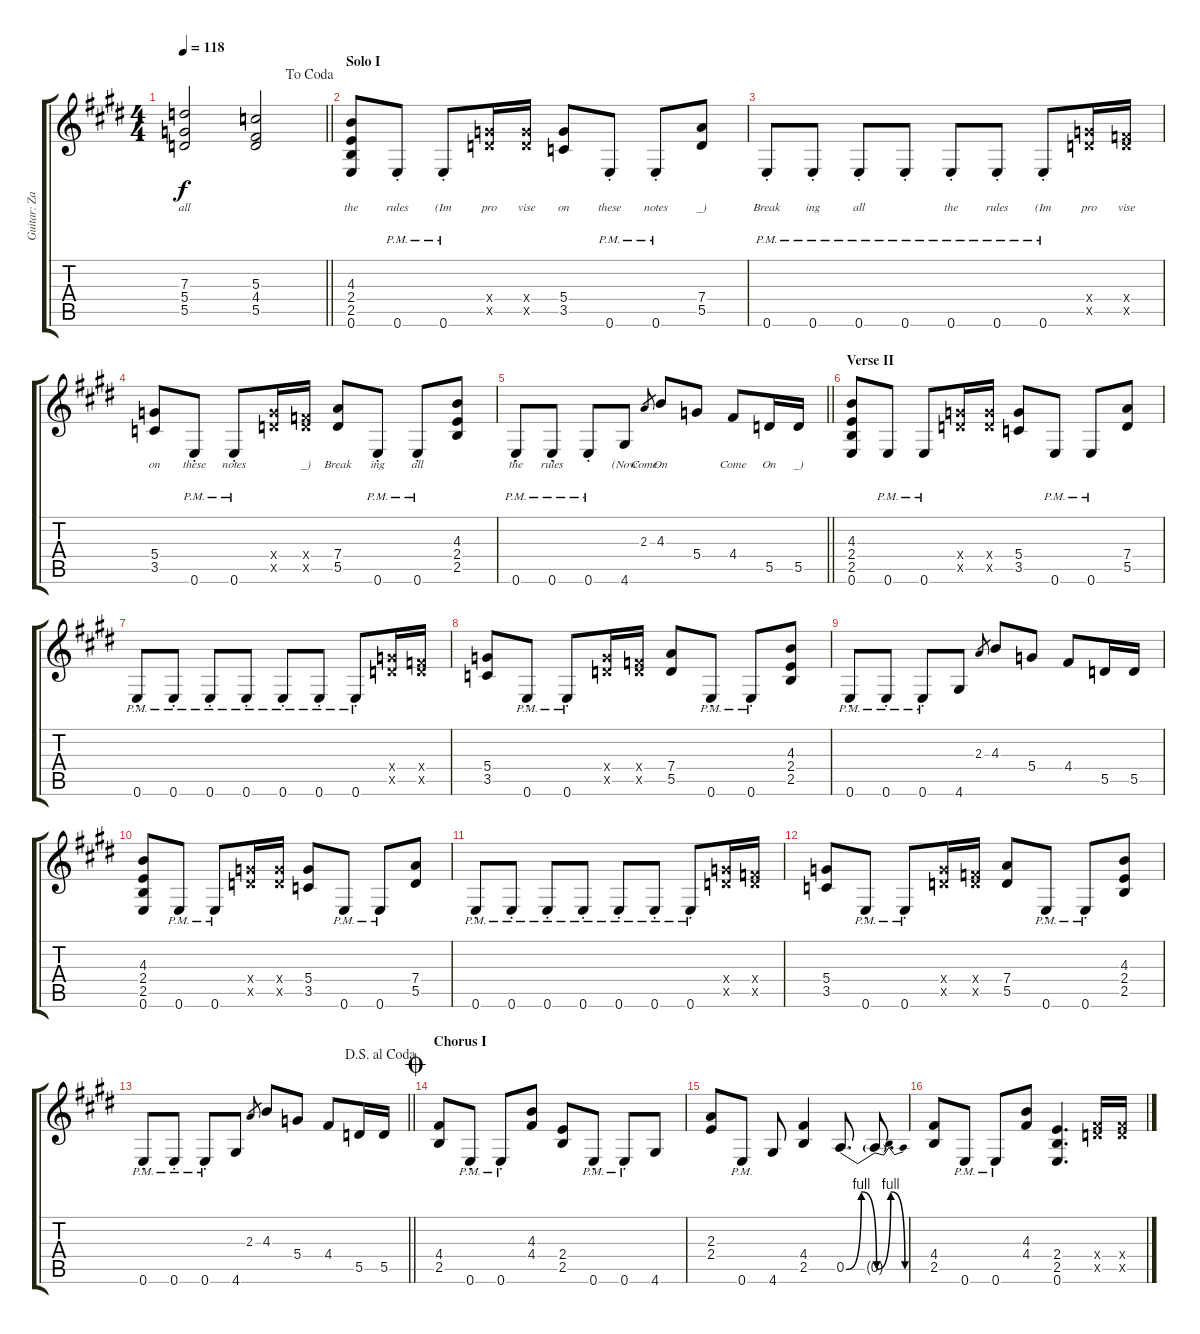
\track ("Guitar: Zakk" "Guitar: Za") {instrument distortionguitar}
\staff {score tabs}
\tuning (E4 B3 G3 D3 A2 E2) {hide}
\ts (4 4)
\jump dacoda
\tempo 118
\clef g2
\barLineRight lightlight
\ks e
(7.3 5.4 5.5).2{lyrics (0 "all") lyrics (1 "") lyrics (2 "") lyrics (3 "") lyrics (4 "") dy f} (5.3 4.4 5.5).2{lyrics (0 "") lyrics (1 "") lyrics (2 "") lyrics (3 "") lyrics (4 "")} |
\section ("" "Solo I")
(4.3 2.4 2.5 0.6).8{lyrics (0 "the") lyrics (1 "") lyrics (2 "") lyrics (3 "") lyrics (4 "") volume 8} 0.6{pm st}.8{lyrics (0 "rules") lyrics (1 "") lyrics (2 "") lyrics (3 "") lyrics (4 "")} 0.6{pm st}.8{lyrics (0 "(Im") lyrics (1 "") lyrics (2 "") lyrics (3 "") lyrics (4 "")} (5.4{x} 5.5{x}).16{lyrics (0 "pro") lyrics (1 "") lyrics (2 "") lyrics (3 "") lyrics (4 "")} (5.4{x} 5.5{x}).16{lyrics (0 "vise") lyrics (1 "") lyrics (2 "") lyrics (3 "") lyrics (4 "")} (5.4 3.5).8{lyrics (0 "on") lyrics (1 "") lyrics (2 "") lyrics (3 "") lyrics (4 "")} 0.6{pm st}.8{lyrics (0 "these") lyrics (1 "") lyrics (2 "") lyrics (3 "") lyrics (4 "")} 0.6{pm st}.8{lyrics (0 "notes") lyrics (1 "") lyrics (2 "") lyrics (3 "") lyrics (4 "")} (7.4 5.5).8{lyrics (0 "_)") lyrics (1 "") lyrics (2 "") lyrics (3 "") lyrics (4 "")} |
0.6{pm st}.8{lyrics (0 "Break") lyrics (1 "") lyrics (2 "") lyrics (3 "") lyrics (4 "")} 0.6{pm st}.8{lyrics (0 "ing") lyrics (1 "") lyrics (2 "") lyrics (3 "") lyrics (4 "")} 0.6{pm st}.8{lyrics (0 "all") lyrics (1 "") lyrics (2 "") lyrics (3 "") lyrics (4 "")} 0.6{pm st}.8{lyrics (0 "") lyrics (1 "") lyrics (2 "") lyrics (3 "") lyrics (4 "")} 0.6{pm st}.8{lyrics (0 "the") lyrics (1 "") lyrics (2 "") lyrics (3 "") lyrics (4 "")} 0.6{pm st}.8{lyrics (0 "rules") lyrics (1 "") lyrics (2 "") lyrics (3 "") lyrics (4 "")} 0.6{pm st}.8{lyrics (0 "(Im") lyrics (1 "") lyrics (2 "") lyrics (3 "") lyrics (4 "")} (5.4{x} 5.5{x}).16{lyrics (0 "pro") lyrics (1 "") lyrics (2 "") lyrics (3 "") lyrics (4 "")} (3.4{x} 5.5{x}).16{lyrics (0 "vise") lyrics (1 "") lyrics (2 "") lyrics (3 "") lyrics (4 "")} |
(5.4 3.5).8{lyrics (0 "on") lyrics (1 "") lyrics (2 "") lyrics (3 "") lyrics (4 "")} 0.6{pm st}.8{lyrics (0 "these") lyrics (1 "") lyrics (2 "") lyrics (3 "") lyrics (4 "")} 0.6{pm st}.8{lyrics (0 "notes") lyrics (1 "") lyrics (2 "") lyrics (3 "") lyrics (4 "")} (5.4{x} 5.5{x}).16{lyrics (0 "") lyrics (1 "") lyrics (2 "") lyrics (3 "") lyrics (4 "")} (3.4{x} 5.5{x}).16{lyrics (0 "_)") lyrics (1 "") lyrics (2 "") lyrics (3 "") lyrics (4 "")} (7.4 5.5).8{lyrics (0 "Break") lyrics (1 "") lyrics (2 "") lyrics (3 "") lyrics (4 "")} 0.6{pm st}.8{lyrics (0 "ing") lyrics (1 "") lyrics (2 "") lyrics (3 "") lyrics (4 "")} 0.6{pm st}.8{lyrics (0 "all") lyrics (1 "") lyrics (2 "") lyrics (3 "") lyrics (4 "")} (4.3 2.4 2.5).8{lyrics (0 "") lyrics (1 "") lyrics (2 "") lyrics (3 "") lyrics (4 "")} |
\barLineRight lightlight
0.6{pm st}.8{lyrics (0 "the") lyrics (1 "") lyrics (2 "") lyrics (3 "") lyrics (4 "")} 0.6{pm st}.8{lyrics (0 "rules") lyrics (1 "") lyrics (2 "") lyrics (3 "") lyrics (4 "")} 0.6{pm st}.8{lyrics (0 "") lyrics (1 "") lyrics (2 "") lyrics (3 "") lyrics (4 "")} 4.6.8{lyrics (0 "(Now") lyrics (1 "") lyrics (2 "") lyrics (3 "") lyrics (4 "")} 2.3.8{lyrics (0 "Come") lyrics (1 "") lyrics (2 "") lyrics (3 "") lyrics (4 "") gr} 4.3.8{lyrics (0 "On") lyrics (1 "") lyrics (2 "") lyrics (3 "") lyrics (4 "")} 5.4.8{lyrics (0 "") lyrics (1 "") lyrics (2 "") lyrics (3 "") lyrics (4 "")} 4.4.8{lyrics (0 "Come") lyrics (1 "") lyrics (2 "") lyrics (3 "") lyrics (4 "")} 5.5.16{lyrics (0 "On") lyrics (1 "") lyrics (2 "") lyrics (3 "") lyrics (4 "")} 5.5.16{lyrics (0 "_)") lyrics (1 "") lyrics (2 "") lyrics (3 "") lyrics (4 "")} |
\section ("" "Verse II")
(4.3 2.4 2.5 0.6).8 0.6{pm}.8 0.6{pm}.8 (5.4{x} 5.5{x}).16 (5.4{x} 5.5{x}).16 (5.4 3.5).8 0.6{pm}.8 0.6{pm}.8 (7.4 5.5).8 |
0.6{pm st}.8 0.6{pm st}.8 0.6{pm st}.8 0.6{pm st}.8 0.6{pm st}.8 0.6{pm st}.8 0.6{pm st}.8 (5.4{x} 5.5{x}).16 (3.4{x} 5.5{x}).16 |
(5.4 3.5).8 0.6{pm st}.8 0.6{pm st}.8 (5.4{x} 5.5{x}).16 (3.4{x} 5.5{x}).16 (7.4 5.5).8 0.6{pm st}.8 0.6{pm st}.8 (4.3 2.4 2.5).8 |
0.6{pm st}.8 0.6{pm st}.8 0.6{pm st}.8 4.6.8 2.3.8{gr} 4.3.8 5.4.8 4.4.8 5.5.16 5.5.16 |
(4.3 2.4 2.5 0.6).8 0.6{pm}.8 0.6{pm}.8 (5.4{x} 5.5{x}).16 (5.4{x} 5.5{x}).16 (5.4 3.5).8 0.6{pm}.8 0.6{pm}.8 (7.4 5.5).8 |
0.6{pm st}.8 0.6{pm st}.8 0.6{pm st}.8 0.6{pm st}.8 0.6{pm st}.8 0.6{pm st}.8 0.6{pm st}.8 (5.4{x} 5.5{x}).16 (3.4{x} 5.5{x}).16 |
(5.4 3.5).8 0.6{pm st}.8 0.6{pm st}.8 (5.4{x} 5.5{x}).16 (3.4{x} 5.5{x}).16 (7.4 5.5).8 0.6{pm st}.8 0.6{pm st}.8 (4.3 2.4 2.5).8 |
\jump dalsegnoalcoda
\barLineRight lightlight
0.6{pm st}.8 0.6{pm st}.8 0.6{pm st}.8 4.6.8 2.3.8{gr} 4.3.8 5.4.8 4.4.8 5.5.16 5.5.16 |
\section ("" "Chorus I")
\jump coda
(4.4 2.5).8 0.6{pm st}.8 0.6{pm st}.8 (4.3 4.4).8 (2.4 2.5).8 0.6{pm st}.8 0.6{pm st}.8 4.6.8 |
(2.3 2.4).8 0.6{pm}.8 4.6.8 (4.4 2.5).4 0.5{be (bendrelease 0 0 10 4 30 4 60 0)}.8{d} 0.5{be (bendrelease 0 0 10 4 30 4 60 0) t}.8{d} |
(4.4 2.5).8 0.6{pm}.8 0.6{pm}.8 (4.3 4.4).8 (2.4 2.5 0.6).4{d} (4.4{x} 5.5{x}).16 (4.4{x} 5.5{x}).16
